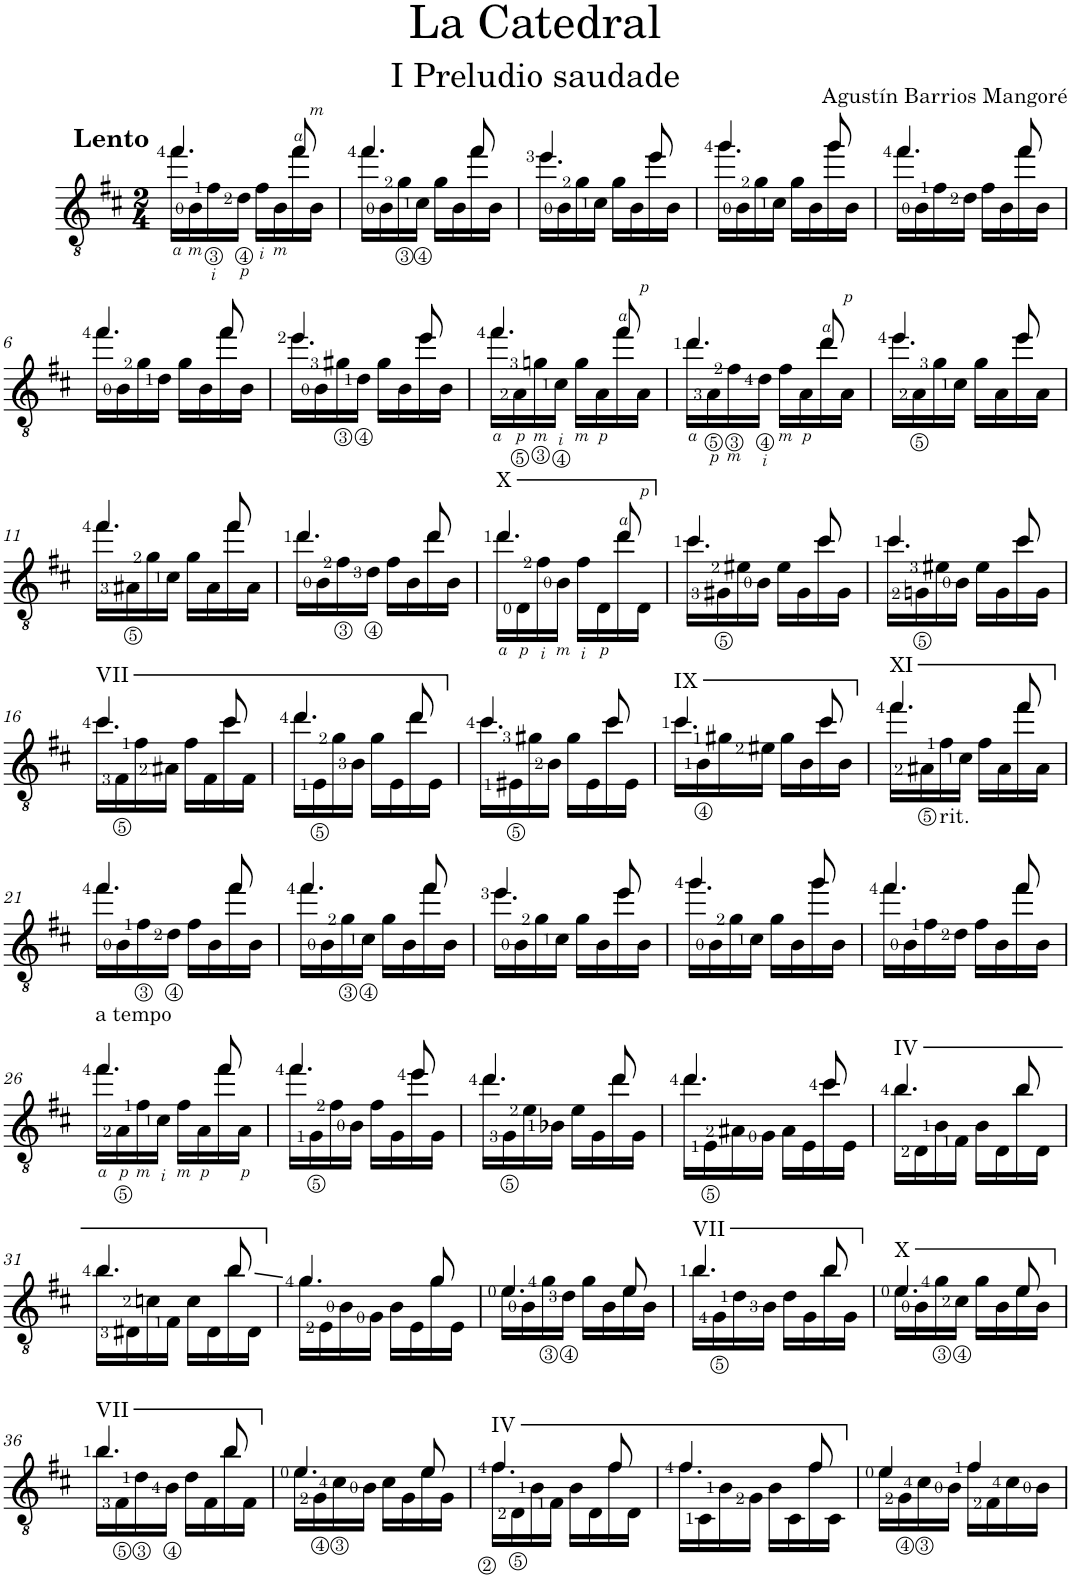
**kern	**kern
*part2	*part1
*staff2	*staff1
*I"Classical Guitar	*I"Classical Guitar
*stria5	*
*clefGv2	*clefGv2
*k[f#c#]	*k[f#c#]
*	*b:
*M2/4	*M2/4
=1	=1
*^	*^
*	*^	*	*
!	!	!	!LO:TX:a:B:t=Lento	!
4.ff#	16r	8r	16ff#\LL	4.ff#/
.	4B	.	16B\	.
.	.	16f#\LL	16f#<\	.
.	.	16d\JJ	16d<\JJ	.
.	.	4f#	16f#\LL	.
.	8B\L	.	16B\	.
8ff#	.	.	16ff#>\	8ff#/
.	16B\Jk	.	16B>\JJ	.
=2	=2	=2	=2	=2
4.ff#	16r	8r	16ff#\LL	4.ff#/
.	4B	.	16B\	.
.	.	16g\LL	16g<\	.
.	.	16c#\JJ	16c#<\JJ	.
.	.	4g	16g\LL	.
.	8B\L	.	16B\	.
8ff#	.	.	16ff#\	8ff#/
.	16B\Jk	.	16B\JJ	.
=3	=3	=3	=3	=3
4.ee	16r	8r	16ee\LL	4.ee/
.	4B	.	16B\	.
.	.	16g\LL	16g\	.
.	.	16c#\JJ	16c#\JJ	.
.	.	4g	16g\LL	.
.	8B\L	.	16B\	.
8ee	.	.	16ee\	8ee/
.	16B\Jk	.	16B\JJ	.
=4	=4	=4	=4	=4
4.gg	16r	8r	16gg\LL	4.gg/
.	4B	.	16B\	.
.	.	16g\LL	16g\	.
.	.	16c#\JJ	16c#\JJ	.
.	.	4g	16g\LL	.
.	8B\L	.	16B\	.
8gg	.	.	16gg\	8gg/
.	16B\Jk	.	16B\JJ	.
=5	=5	=5	=5	=5
4.ff#	16r	8r	16ff#\LL	4.ff#/
.	4B	.	16B\	.
.	.	16f#\LL	16f#\	.
.	.	16d\JJ	16d\JJ	.
.	.	4f#	16f#\LL	.
.	8B\L	.	16B\	.
8ff#	.	.	16ff#\	8ff#/
.	16B\Jk	.	16B\JJ	.
!!LO:LB:g=z	!!
=6	=6	=6	=6	=6
4.ff#	16r	8r	16ff#\LL	4.ff#/
.	4B	.	16B\	.
.	.	16g\LL	16g\	.
.	.	16d\JJ	16d\JJ	.
.	.	4g	16g\LL	.
.	8B\L	.	16B\	.
8dd	.	.	16ff#\	8ff#/
.	16B\Jk	.	16B\JJ	.
=7	=7	=7	=7	=7
4.ee	16r	8r	16ee\LL	4.ee/
.	4B	.	16B\	.
.	.	16g#X\LL	16g#X<\	.
.	.	16d\JJ	16d<\JJ	.
.	.	4g#	16g#\LL	.
.	8B\L	.	16B\	.
8ee	.	.	16ee\	8ee/
.	16B\Jk	.	16B\JJ	.
=8	=8	=8	=8	=8
4.ff#	16r	8r	16ff#\LL	4.ff#/
.	4A	.	16A<\	.
.	.	16gn\LL	16gn<\	.
.	.	16c#\JJ	16c#<\JJ	.
.	.	4g	16g\LL	.
.	8A/L	.	16A\	.
8ff#	.	.	16ff#>\	8ff#/
.	16A/Jk	.	16A>\JJ	.
=9	=9	=9	=9	=9
4.dd	16r	8r	16dd\LL	4.dd/
.	4A	.	16A<\	.
.	.	16f#\LL	16f#<\	.
.	.	16d\JJ	16d<\JJ	.
.	.	4f#	16f#\LL	.
.	8A/L	.	16A\	.
8dd	.	.	16dd>\	8dd/
.	16A/Jk	.	16A>\JJ	.
=10	=10	=10	=10	=10
4.ee	16r	8r	16ee\LL	4.ee/
.	4A	.	16A<\	.
.	.	16g\LL	16g\	.
.	.	16c#\JJ	16c#\JJ	.
.	.	4g	16g\LL	.
.	8A/L	.	16A\	.
8ee	.	.	16ee\	8ee/
.	16A/Jk	.	16A\JJ	.
!!LO:LB:g=z	!!
=11	=11	=11	=11	=11
4.ff#	16r	8r	16ff#\LL	4.ff#/
.	4A#X	.	16A#X<\	.
.	.	16g\LL	16g\	.
.	.	16c#\JJ	16c#\JJ	.
.	.	4g	16g\LL	.
.	8A#/L	.	16A#\	.
8ff#	.	.	16ff#\	8ff#/
.	16A#/Jk	.	16A#\JJ	.
=12	=12	=12	=12	=12
4.dd	16r	8r	16dd\LL	4.dd/
.	4B	.	16B\	.
.	.	16f#\LL	16f#<\	.
.	.	16d\JJ	16d<\JJ	.
.	.	4f#	16f#\LL	.
.	8B\L	.	16B\	.
8dd	.	.	16dd\	8dd/
.	16B\Jk	.	16B\JJ	.
=13	=13	=13	=13	=13
!	!	!	!LO:TX:a:t=X	!
4.dd	16r	8r	16dd\LL	4.dd/
.	4D	.	16D\	.
.	.	16f#\LL	16f#\	.
.	.	16B\JJ	16B\JJ	.
.	.	4f#	16f#\LL	.
.	8D/L	.	16D\	.
8dd	.	.	16dd>\	8dd/
.	16D/Jk	.	16D>\JJ	.
=14	=14	=14	=14	=14
4.cc#	16r	8r	16cc#\LL	4.cc#/
.	4G#X	.	16G#X<\	.
.	.	16e#X\LL	16e#X\	.
.	.	16B\JJ	16B\JJ	.
.	.	4e#	16e#\LL	.
.	8G#/L	.	16G#\	.
8cc#	.	.	16cc#\	8cc#/
.	16G#/Jk	.	16G#\JJ	.
=15	=15	=15	=15	=15
4.cc#	16r	8r	16cc#\LL	4.cc#/
.	4Gn	.	16Gn<\	.
.	.	16e#X\LL	16e#X\	.
.	.	16B\JJ	16B\JJ	.
.	.	4e#	16e#\LL	.
.	8G/L	.	16G\	.
8cc#	.	.	16cc#\	8cc#/
.	16G/Jk	.	16G\JJ	.
!!LO:LB:g=z	!!
=16	=16	=16	=16	=16
!	!	!	!LO:TX:a:t=VII	!
4.cc#	16r	8r	16cc#\LL	4.cc#/
.	4F#	.	16F#<\	.
.	.	16f#\LL	16f#\	.
.	.	16A#X\JJ	16A#X\JJ	.
.	.	4f#	16f#\LL	.
.	8F#/L	.	16F#\	.
8cc#	.	.	16cc#\	8cc#/
.	16F#/Jk	.	16F#\JJ	.
=17	=17	=17	=17	=17
4.dd	16r	8r	16dd\LL	4.dd/
.	4E	.	16E<\	.
.	.	16g\LL	16g\	.
.	.	16B\JJ	16B\JJ	.
.	.	4g	16g\LL	.
.	8E/L	.	16E\	.
8dd	.	.	16dd\	8dd/
.	16E/Jk	.	16E\JJ	.
=18	=18	=18	=18	=18
4.cc#	16r	8r	16cc#\LL	4.cc#/
.	4E#X	.	16E#X<\	.
.	.	16g#X\LL	16g#X\	.
.	.	16B\JJ	16B\JJ	.
.	.	4g#	16g#\LL	.
.	8E#/L	.	16E#\	.
8cc#	.	.	16cc#\	8cc#/
.	16E#/Jk	.	16E#\JJ	.
=19	=19	=19	=19	=19
!	!	!	!LO:TX:a:t=IX	!
4.cc#	16r	8r	16cc#\LL	4.cc#/
.	4B	.	16B<\	.
.	.	16g#X\LL	16g#X\	.
.	.	16e#X\JJ	16e#X\JJ	.
.	.	4g#	16g#\LL	.
.	8B\L	.	16B\	.
8cc#	.	.	16cc#\	8cc#/
.	16B\Jk	.	16B\JJ	.
=20	=20	=20	=20	=20
!	!	!	!LO:TX:a:t=XI	!
4.ff#	16r	8r	16ff#\LL	4.ff#/
.	4A#X	.	16A#X<\	.
!	!	!	!LO:TX:b:t=rit.	!
.	.	16f#\LL	16f#\	.
.	.	16c#\JJ	16c#\JJ	.
.	.	4f#	16f#\LL	.
.	8A#/L	.	16A#\	.
8ff#	.	.	16ff#\	8ff#/
.	16A#/Jk	.	16A#\JJ	.
!!LO:LB:g=z	!!
=21	=21	=21	=21	=21
!	!	!	!LO:TX:b:t=a tempo	!
4.ff#	16r	8r	16ff#\LL	4.ff#/
.	4B	.	16B\	.
.	.	16f#\LL	16f#<\	.
.	.	16d\JJ	16d<\JJ	.
.	.	4f#	16f#\LL	.
.	8B\L	.	16B\	.
8ff#	.	.	16ff#\	8ff#/
.	16B\Jk	.	16B\JJ	.
=22	=22	=22	=22	=22
4.ff#	16r	8r	16ff#\LL	4.ff#/
.	4B	.	16B\	.
.	.	16g\LL	16g<\	.
.	.	16c#\JJ	16c#<\JJ	.
.	.	4g	16g\LL	.
.	8B\L	.	16B\	.
8ff#	.	.	16ff#\	8ff#/
.	16B\Jk	.	16B\JJ	.
=23	=23	=23	=23	=23
4.ee	16r	8r	16ee\LL	4.ee/
.	4B	.	16B\	.
.	.	16g\LL	16g\	.
.	.	16c#\JJ	16c#\JJ	.
.	.	4g	16g\LL	.
.	8B\L	.	16B\	.
8ee	.	.	16ee\	8ee/
.	16B\Jk	.	16B\JJ	.
=24	=24	=24	=24	=24
4.gg	16r	8r	16gg\LL	4.gg/
.	4B	.	16B\	.
.	.	16g\LL	16g\	.
.	.	16c#\JJ	16c#\JJ	.
.	.	4g	16g\LL	.
.	8B\L	.	16B\	.
8gg	.	.	16gg\	8gg/
.	16B\Jk	.	16B\JJ	.
=25	=25	=25	=25	=25
4.ff#	16r	8r	16ff#\LL	4.ff#/
.	4B	.	16B\	.
.	.	16f#\LL	16f#\	.
.	.	16d\JJ	16d\JJ	.
.	.	4f#	16f#\LL	.
.	8B\L	.	16B\	.
8ff#	.	.	16ff#\	8ff#/
.	16B\Jk	.	16B\JJ	.
!!LO:LB:g=z	!!
=26	=26	=26	=26	=26
4.ff#	16r	8r	16ff#\LL	4.ff#/
.	4A	.	16A<\	.
.	.	16f#\LL	16f#\	.
.	.	16c#\JJ	16c#\JJ	.
.	.	4f#	16f#\LL	.
.	8A/L	.	16A\	.
8ff#	.	.	16ff#\	8ff#/
.	16A/Jk	.	16A\JJ	.
=27	=27	=27	=27	=27
4.ff#	16r	8r	16ff#\LL	4.ff#/
.	4A	.	16G<\	.
.	.	16f#\LL	16f#\	.
.	.	16c#\JJ	16B\JJ	.
.	.	4f#	16f#\LL	.
.	8G/L	.	16G\	.
8ee	.	.	16ee\	8ee/
.	16G/Jk	.	16G\JJ	.
=28	=28	=28	=28	=28
4.dd	16r	8r	16dd\LL	4.dd/
.	4G	.	16G<\	.
.	.	16e\LL	16e\	.
.	.	16B-X\JJ	16B-X\JJ	.
.	.	4e	16e\LL	.
.	8G/L	.	16G\	.
8dd	.	.	16dd\	8dd/
.	16G/Jk	.	16G\JJ	.
=29	=29	=29	=29	=29
4.dd	16r	8r	16dd\LL	4.dd/
.	4E	.	16E<\	.
.	.	16A#X/LL	16A#X\	.
.	.	16G/JJ	16G\JJ	.
.	.	4A#	16A#\LL	.
.	8E/L	.	16E\	.
8cc#	.	.	16cc#\	8cc#/
.	16E/Jk	.	16E\JJ	.
=30	=30	=30	=30	=30
!	!	!	!LO:TX:a:t=IV	!
4.b	16r	8r	16b\LL	4.b/
.	4D	.	16D\	.
.	.	16B/LL	16B\	.
.	.	16F#/JJ	16F#\JJ	.
.	.	4B	16B\LL	.
.	8D/L	.	16D\	.
8b	.	.	16b\	8b/
.	16D/Jk	.	16D\JJ	.
!!LO:LB:g=z	!!
=31	=31	=31	=31	=31
4.b	16r	8r	16b\LL	4.b/
.	4D#X	.	16D#X\	.
.	.	16cn/LL	16cn\	.
.	.	16F#/JJ	16F#\JJ	.
.	.	4c	16c\LL	.
.	8D#/L	.	16D#\	.
8b	.	.	16b\	8b/
.	16D#/Jk	.	16D#\JJ	.
=32	=32	=32	=32	=32
4.g	16r	8r	16g\LL	4.g/
.	4E	.	16E\	.
.	.	16B/LL	16B\	.
.	.	16G/JJ	16G\JJ	.
.	.	4B	16B\LL	.
.	8E/L	.	16E\	.
8g	.	.	16g\	8g/
.	16E/Jk	.	16E\JJ	.
=33	=33	=33	=33	=33
4.e	16r	8r	16e\LL	4.e/
.	4B	.	16B\	.
.	.	16g\LL	16g<\	.
.	.	16d\JJ	16d<\JJ	.
.	.	4g	16g\LL	.
.	8B\L	.	16B\	.
8e	.	.	16e\	8e/
.	16B\Jk	.	16B\JJ	.
=34	=34	=34	=34	=34
!	!	!	!LO:TX:a:t=VII	!
4.b	16r	8r	16b\LL	4.b/
.	4G	.	16G<\	.
.	.	16d\LL	16d\	.
.	.	16B\JJ	16B\JJ	.
.	.	4d	16d\LL	.
.	8G/L	.	16G\	.
8b	.	.	16b\	8b/
.	16G/Jk	.	16G\JJ	.
=35	=35	=35	=35	=35
!	!	!	!LO:TX:a:t=X	!
4.e	16r	8r	16e\LL	4.e/
.	4B	.	16B\	.
.	.	16g\LL	16g<\	.
.	.	16c#\JJ	16c#<\JJ	.
.	.	4g	16g\LL	.
.	8B\L	.	16B\	.
8e	.	.	16e\	8e/
.	16B\Jk	.	16B\JJ	.
!!LO:LB:g=z	!!
=36	=36	=36	=36	=36
!	!	!	!LO:TX:a:t=VII	!
4.b	16r	8r	16b\LL	4.b/
.	4F#	.	16F#<\	.
.	.	16d\LL	16d<\	.
.	.	16B\JJ	16B<\JJ	.
.	.	4d	16d\LL	.
.	8F#/L	.	16F#\	.
8b	.	.	16b\	8b/
.	16F#/Jk	.	16F#\JJ	.
=37	=37	=37	=37	=37
4.e	16r	8r	16e\LL	4.e/
.	4G	.	16G<\	.
.	.	16c#\LL	16c#<\	.
.	.	16B\JJ	16B\JJ	.
.	.	4c#	16c#\LL	.
.	8G/L	.	16G\	.
8e	.	.	16e\	8e/
.	16G/Jk	.	16G\JJ	.
=38	=38	=38	=38	=38
!	!	!	!LO:TX:a:t=IV	!
4.f#	16r	8r	16f#<\LL	4.f#/
.	4D	.	16D<\	.
.	.	16B/LL	16B\	.
.	.	16F#/JJ	16F#\JJ	.
.	.	4B	16B\LL	.
.	8D/L	.	16D\	.
8f#	.	.	16f#\	8f#/
.	16D/Jk	.	16D\JJ	.
=39	=39	=39	=39	=39
4.f#	16r	8r	16f#\LL	4.f#/
.	4C#	.	16C#\	.
.	.	16B/LL	16B\	.
.	.	16G/JJ	16G\JJ	.
.	.	4B	16B\LL	.
.	8C#/L	.	16C#\	.
8f#	.	.	16f#\	8f#/
.	16C#/Jk	.	16C#\JJ	.
=40	=40	=40	=40	=40
4e	16r	8r	16e<\LL	4e/
.	4G	.	16G<<\	.
.	.	16c#\LL	16c#<<\	.
.	.	16B\JJ	16B<\JJ	.
4f#	.	8r	16f#<\LL	4f#/
.	8.F#	.	16F#<\	.
.	.	16c#\LL	16c#<\	.
.	.	16B\JJ	16B<\JJ	.
*v	*v	*v	*	*
*	*v	*v
=	=
*-	*-
